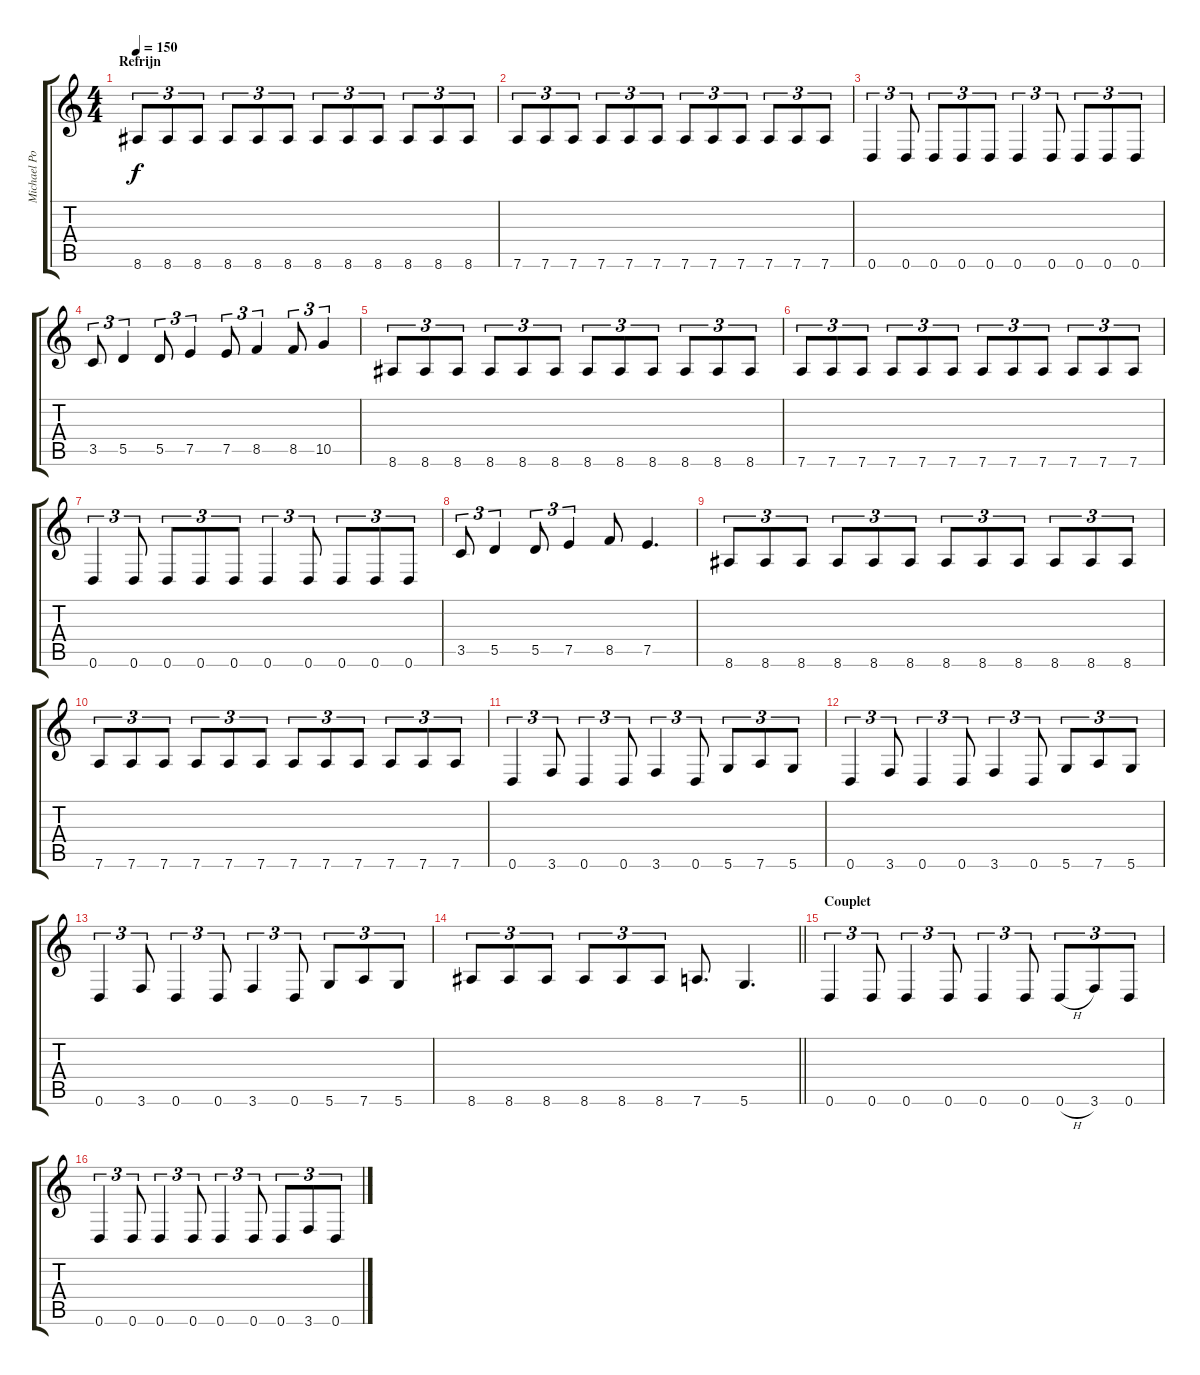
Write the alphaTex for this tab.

\track ("Michael Poulsen" "Michael Po") {instrument distortionguitar}
\staff {score tabs}
\tuning (E4 B3 G3 D3 A2 D2) {hide}
\ts (4 4)
\section ("" "Refrijn")
\tempo 150
\clef g2
\ks c
8.6.8{tu (3 2) dy f} 8.6.8{tu (3 2)} 8.6.8{tu (3 2)} 8.6.8{tu (3 2)} 8.6.8{tu (3 2)} 8.6.8{tu (3 2)} 8.6.8{tu (3 2)} 8.6.8{tu (3 2)} 8.6.8{tu (3 2)} 8.6.8{tu (3 2)} 8.6.8{tu (3 2)} 8.6.8{tu (3 2)} |
7.6.8{tu (3 2)} 7.6.8{tu (3 2)} 7.6.8{tu (3 2)} 7.6.8{tu (3 2)} 7.6.8{tu (3 2)} 7.6.8{tu (3 2)} 7.6.8{tu (3 2)} 7.6.8{tu (3 2)} 7.6.8{tu (3 2)} 7.6.8{tu (3 2)} 7.6.8{tu (3 2)} 7.6.8{tu (3 2)} |
0.6.4{tu (3 2)} 0.6.8{tu (3 2)} 0.6.8{tu (3 2)} 0.6.8{tu (3 2)} 0.6.8{tu (3 2)} 0.6.4{tu (3 2)} 0.6.8{tu (3 2)} 0.6.8{tu (3 2)} 0.6.8{tu (3 2)} 0.6.8{tu (3 2)} |
3.5.8{tu (3 2)} 5.5.4{tu (3 2)} 5.5.8{tu (3 2)} 7.5.4{tu (3 2)} 7.5.8{tu (3 2)} 8.5.4{tu (3 2)} 8.5.8{tu (3 2)} 10.5.4{tu (3 2)} |
8.6.8{tu (3 2)} 8.6.8{tu (3 2)} 8.6.8{tu (3 2)} 8.6.8{tu (3 2)} 8.6.8{tu (3 2)} 8.6.8{tu (3 2)} 8.6.8{tu (3 2)} 8.6.8{tu (3 2)} 8.6.8{tu (3 2)} 8.6.8{tu (3 2)} 8.6.8{tu (3 2)} 8.6.8{tu (3 2)} |
7.6.8{tu (3 2)} 7.6.8{tu (3 2)} 7.6.8{tu (3 2)} 7.6.8{tu (3 2)} 7.6.8{tu (3 2)} 7.6.8{tu (3 2)} 7.6.8{tu (3 2)} 7.6.8{tu (3 2)} 7.6.8{tu (3 2)} 7.6.8{tu (3 2)} 7.6.8{tu (3 2)} 7.6.8{tu (3 2)} |
0.6.4{tu (3 2)} 0.6.8{tu (3 2)} 0.6.8{tu (3 2)} 0.6.8{tu (3 2)} 0.6.8{tu (3 2)} 0.6.4{tu (3 2)} 0.6.8{tu (3 2)} 0.6.8{tu (3 2)} 0.6.8{tu (3 2)} 0.6.8{tu (3 2)} |
3.5.8{tu (3 2)} 5.5.4{tu (3 2)} 5.5.8{tu (3 2)} 7.5.4{tu (3 2)} 8.5.8 7.5.4{d} |
8.6.8{tu (3 2)} 8.6.8{tu (3 2)} 8.6.8{tu (3 2)} 8.6.8{tu (3 2)} 8.6.8{tu (3 2)} 8.6.8{tu (3 2)} 8.6.8{tu (3 2)} 8.6.8{tu (3 2)} 8.6.8{tu (3 2)} 8.6.8{tu (3 2)} 8.6.8{tu (3 2)} 8.6.8{tu (3 2)} |
7.6.8{tu (3 2)} 7.6.8{tu (3 2)} 7.6.8{tu (3 2)} 7.6.8{tu (3 2)} 7.6.8{tu (3 2)} 7.6.8{tu (3 2)} 7.6.8{tu (3 2)} 7.6.8{tu (3 2)} 7.6.8{tu (3 2)} 7.6.8{tu (3 2)} 7.6.8{tu (3 2)} 7.6.8{tu (3 2)} |
0.6.4{tu (3 2)} 3.6.8{tu (3 2)} 0.6.4{tu (3 2)} 0.6.8{tu (3 2)} 3.6.4{tu (3 2)} 0.6.8{tu (3 2)} 5.6.8{tu (3 2)} 7.6.8{tu (3 2)} 5.6.8{tu (3 2)} |
0.6.4{tu (3 2)} 3.6.8{tu (3 2)} 0.6.4{tu (3 2)} 0.6.8{tu (3 2)} 3.6.4{tu (3 2)} 0.6.8{tu (3 2)} 5.6.8{tu (3 2)} 7.6.8{tu (3 2)} 5.6.8{tu (3 2)} |
0.6.4{tu (3 2)} 3.6.8{tu (3 2)} 0.6.4{tu (3 2)} 0.6.8{tu (3 2)} 3.6.4{tu (3 2)} 0.6.8{tu (3 2)} 5.6.8{tu (3 2)} 7.6.8{tu (3 2)} 5.6.8{tu (3 2)} |
\barLineRight lightlight
8.6.8{tu (3 2)} 8.6.8{tu (3 2)} 8.6.8{tu (3 2)} 8.6.8{tu (3 2)} 8.6.8{tu (3 2)} 8.6.8{tu (3 2)} 7.6.8{d} 5.6.4{d} |
\section ("" "Couplet")
0.6.4{tu (3 2)} 0.6.8{tu (3 2)} 0.6.4{tu (3 2)} 0.6.8{tu (3 2)} 0.6.4{tu (3 2)} 0.6.8{tu (3 2)} 0.6{h}.8{tu (3 2)} 3.6.8{tu (3 2)} 0.6.8{tu (3 2)} |
0.6.4{tu (3 2)} 0.6.8{tu (3 2)} 0.6.4{tu (3 2)} 0.6.8{tu (3 2)} 0.6.4{tu (3 2)} 0.6.8{tu (3 2)} 0.6.8{tu (3 2)} 3.6.8{tu (3 2)} 0.6.8{tu (3 2)}
